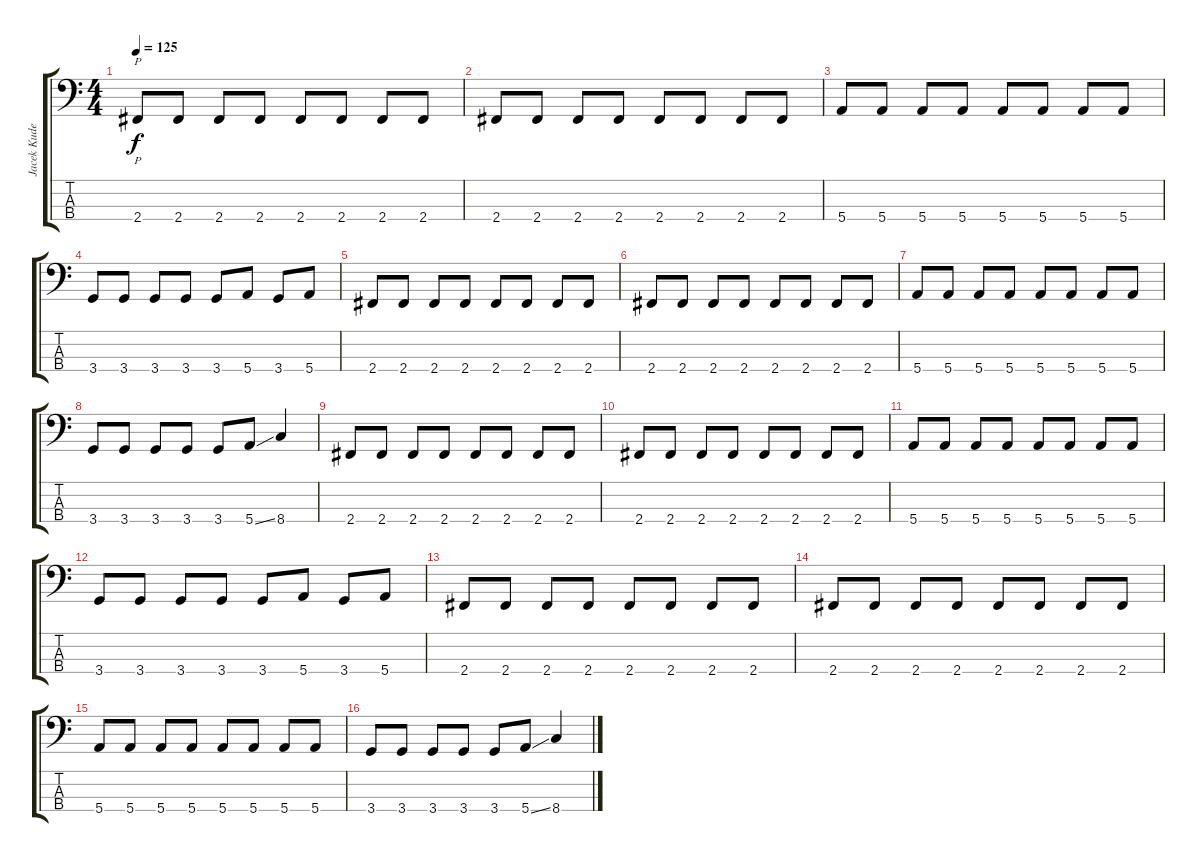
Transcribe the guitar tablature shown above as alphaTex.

\track ("Jacek Kuderski (\"Jaca\")" "Jacek Kude") {instrument electricbassfinger}
\staff {score tabs}
\tuning (G2 D2 A1 E1) {hide}
\ts (4 4)
\tempo 125
\clef f4
\ks c
2.4.8{p dy f} 2.4.8 2.4.8 2.4.8 2.4.8 2.4.8 2.4.8 2.4.8 |
2.4.8 2.4.8 2.4.8 2.4.8 2.4.8 2.4.8 2.4.8 2.4.8 |
5.4.8 5.4.8 5.4.8 5.4.8 5.4.8 5.4.8 5.4.8 5.4.8 |
3.4.8 3.4.8 3.4.8 3.4.8 3.4.8 5.4.8 3.4.8 5.4.8 |
2.4.8 2.4.8 2.4.8 2.4.8 2.4.8 2.4.8 2.4.8 2.4.8 |
2.4.8 2.4.8 2.4.8 2.4.8 2.4.8 2.4.8 2.4.8 2.4.8 |
5.4.8 5.4.8 5.4.8 5.4.8 5.4.8 5.4.8 5.4.8 5.4.8 |
3.4.8 3.4.8 3.4.8 3.4.8 3.4.8 5.4{ss}.8 8.4.4 |
2.4.8 2.4.8 2.4.8 2.4.8 2.4.8 2.4.8 2.4.8 2.4.8 |
2.4.8 2.4.8 2.4.8 2.4.8 2.4.8 2.4.8 2.4.8 2.4.8 |
5.4.8 5.4.8 5.4.8 5.4.8 5.4.8 5.4.8 5.4.8 5.4.8 |
3.4.8 3.4.8 3.4.8 3.4.8 3.4.8 5.4.8 3.4.8 5.4.8 |
2.4.8 2.4.8 2.4.8 2.4.8 2.4.8 2.4.8 2.4.8 2.4.8 |
2.4.8 2.4.8 2.4.8 2.4.8 2.4.8 2.4.8 2.4.8 2.4.8 |
5.4.8 5.4.8 5.4.8 5.4.8 5.4.8 5.4.8 5.4.8 5.4.8 |
3.4.8 3.4.8 3.4.8 3.4.8 3.4.8 5.4{ss}.8 8.4.4
